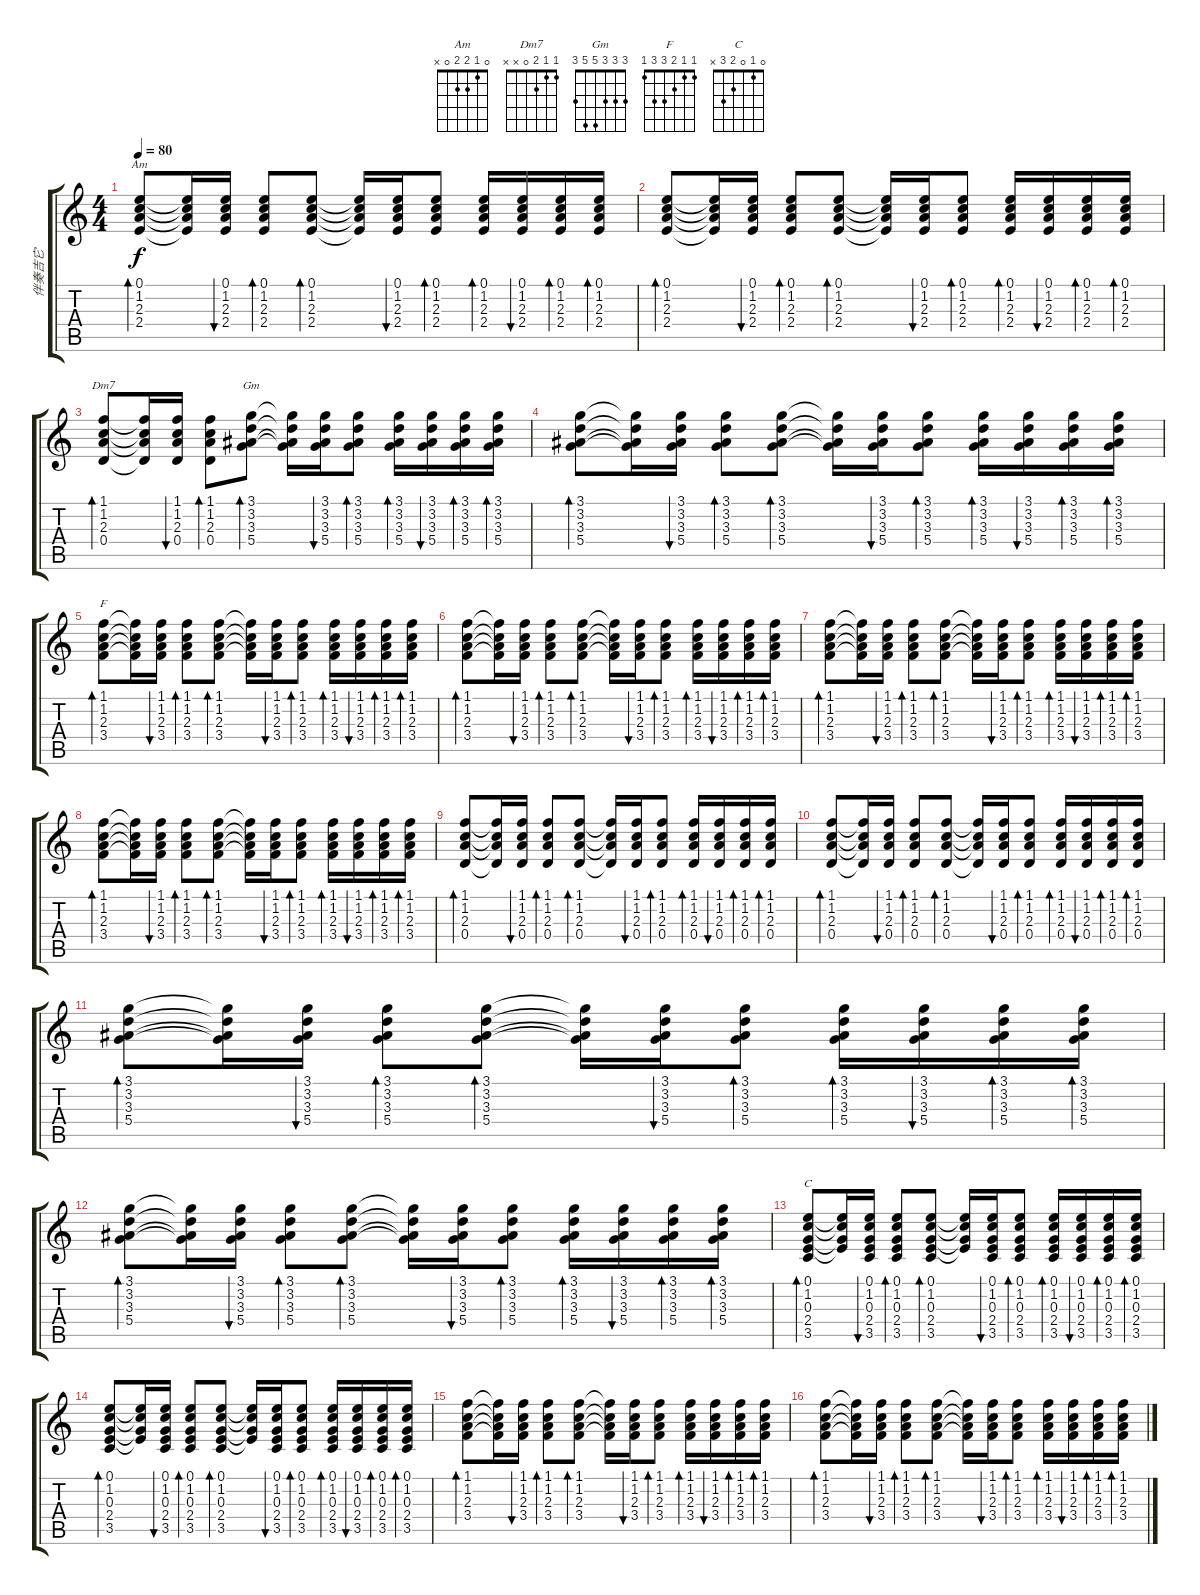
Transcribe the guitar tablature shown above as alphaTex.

\track ("伴奏吉它" "伴奏吉它") {instrument acousticguitarsteel}
\staff {score tabs}
\tuning (E4 B3 G3 D3 A2 E2) {hide}
\chord ("Am" 0 1 2 2 0 x)
\chord ("Dm7" 1 1 2 0 x x)
\chord ("Gm" 3 3 3 5 5 3)
\chord ("F" 1 1 2 3 3 1)
\chord ("C" 0 1 0 2 3 x)
\ts (4 4)
\tempo 80
\clef g2
\ks c
(0.1 1.2 2.3 2.4).8{bd 60 ch "Am" dy f} (0.1{t} 1.2{t} 2.3{t} 2.4{t}).16 (0.1 1.2 2.3 2.4).16{bu 60} (0.1 1.2 2.3 2.4).8{bd 60} (0.1 1.2 2.3 2.4).8{bd 60} (0.1{t} 1.2{t} 2.3{t} 2.4{t}).16 (0.1 1.2 2.3 2.4).16{bu 60} (0.1 1.2 2.3 2.4).8{bd 60} (0.1 1.2 2.3 2.4).16{bd 60} (0.1 1.2 2.3 2.4).16{bu 60} (0.1 1.2 2.3 2.4).16{bd 60} (0.1 1.2 2.3 2.4).16{bd 60} |
(0.1 1.2 2.3 2.4).8{bd 60} (0.1{t} 1.2{t} 2.3{t} 2.4{t}).16 (0.1 1.2 2.3 2.4).16{bu 60} (0.1 1.2 2.3 2.4).8{bd 60} (0.1 1.2 2.3 2.4).8{bd 60} (0.1{t} 1.2{t} 2.3{t} 2.4{t}).16 (0.1 1.2 2.3 2.4).16{bu 60} (0.1 1.2 2.3 2.4).8{bd 60} (0.1 1.2 2.3 2.4).16{bd 60} (0.1 1.2 2.3 2.4).16{bu 60} (0.1 1.2 2.3 2.4).16{bd 60} (0.1 1.2 2.3 2.4).16{bd 60} |
(1.1 1.2 2.3 0.4).8{bd 60 ch "Dm7"} (1.1{t} 1.2{t} 2.3{t} 0.4{t}).16 (1.1 1.2 2.3 0.4).16{bu 60} (1.1 1.2 2.3 0.4).8{bd 60} (3.1 3.2 3.3 5.4).8{bd 60 ch "Gm"} (3.1{t} 3.2{t} 3.3{t} 5.4{t}).16 (3.1 3.2 3.3 5.4).16{bu 60} (3.1 3.2 3.3 5.4).8{bd 60} (3.1 3.2 3.3 5.4).16{bd 60} (3.1 3.2 3.3 5.4).16{bu 60} (3.1 3.2 3.3 5.4).16{bd 60} (3.1 3.2 3.3 5.4).16{bd 60} |
(3.1 3.2 3.3 5.4).8{bd 60} (3.1{t} 3.2{t} 3.3{t} 5.4{t}).16 (3.1 3.2 3.3 5.4).16{bu 60} (3.1 3.2 3.3 5.4).8{bd 60} (3.1 3.2 3.3 5.4).8{bd 60} (3.1{t} 3.2{t} 3.3{t} 5.4{t}).16 (3.1 3.2 3.3 5.4).16{bu 60} (3.1 3.2 3.3 5.4).8{bd 60} (3.1 3.2 3.3 5.4).16{bd 60} (3.1 3.2 3.3 5.4).16{bu 60} (3.1 3.2 3.3 5.4).16{bd 60} (3.1 3.2 3.3 5.4).16{bd 60} |
(1.1 1.2 2.3 3.4).8{bd 60 ch "F"} (1.1{t} 1.2{t} 2.3{t} 3.4{t}).16 (1.1 1.2 2.3 3.4).16{bu 60} (1.1 1.2 2.3 3.4).8{bd 60} (1.1 1.2 2.3 3.4).8{bd 60} (1.1{t} 1.2{t} 2.3{t} 3.4{t}).16 (1.1 1.2 2.3 3.4).16{bu 60} (1.1 1.2 2.3 3.4).8{bd 60} (1.1 1.2 2.3 3.4).16{bd 60} (1.1 1.2 2.3 3.4).16{bu 60} (1.1 1.2 2.3 3.4).16{bd 60} (1.1 1.2 2.3 3.4).16{bd 60} |
(1.1 1.2 2.3 3.4).8{bd 60} (1.1{t} 1.2{t} 2.3{t} 3.4{t}).16 (1.1 1.2 2.3 3.4).16{bu 60} (1.1 1.2 2.3 3.4).8{bd 60} (1.1 1.2 2.3 3.4).8{bd 60} (1.1{t} 1.2{t} 2.3{t} 3.4{t}).16 (1.1 1.2 2.3 3.4).16{bu 60} (1.1 1.2 2.3 3.4).8{bd 60} (1.1 1.2 2.3 3.4).16{bd 60} (1.1 1.2 2.3 3.4).16{bu 60} (1.1 1.2 2.3 3.4).16{bd 60} (1.1 1.2 2.3 3.4).16{bd 60} |
(1.1 1.2 2.3 3.4).8{bd 60} (1.1{t} 1.2{t} 2.3{t} 3.4{t}).16 (1.1 1.2 2.3 3.4).16{bu 60} (1.1 1.2 2.3 3.4).8{bd 60} (1.1 1.2 2.3 3.4).8{bd 60} (1.1{t} 1.2{t} 2.3{t} 3.4{t}).16 (1.1 1.2 2.3 3.4).16{bu 60} (1.1 1.2 2.3 3.4).8{bd 60} (1.1 1.2 2.3 3.4).16{bd 60} (1.1 1.2 2.3 3.4).16{bu 60} (1.1 1.2 2.3 3.4).16{bd 60} (1.1 1.2 2.3 3.4).16{bd 60} |
(1.1 1.2 2.3 3.4).8{bd 60} (1.1{t} 1.2{t} 2.3{t} 3.4{t}).16 (1.1 1.2 2.3 3.4).16{bu 60} (1.1 1.2 2.3 3.4).8{bd 60} (1.1 1.2 2.3 3.4).8{bd 60} (1.1{t} 1.2{t} 2.3{t} 3.4{t}).16 (1.1 1.2 2.3 3.4).16{bu 60} (1.1 1.2 2.3 3.4).8{bd 60} (1.1 1.2 2.3 3.4).16{bd 60} (1.1 1.2 2.3 3.4).16{bu 60} (1.1 1.2 2.3 3.4).16{bd 60} (1.1 1.2 2.3 3.4).16{bd 60} |
(1.1 1.2 2.3 0.4).8{bd 60} (1.1{t} 1.2{t} 2.3{t} 0.4{t}).16 (1.1 1.2 2.3 0.4).16{bu 60} (1.1 1.2 2.3 0.4).8{bd 60} (1.1 1.2 2.3 0.4).8{bd 60} (1.1{t} 1.2{t} 2.3{t} 0.4{t}).16 (1.1 1.2 2.3 0.4).16{bu 60} (1.1 1.2 2.3 0.4).8{bd 60} (1.1 1.2 2.3 0.4).16{bd 60} (1.1 1.2 2.3 0.4).16{bu 60} (1.1 1.2 2.3 0.4).16{bd 60} (1.1 1.2 2.3 0.4).16{bd 60} |
(1.1 1.2 2.3 0.4).8{bd 60} (1.1{t} 1.2{t} 2.3{t} 0.4{t}).16 (1.1 1.2 2.3 0.4).16{bu 60} (1.1 1.2 2.3 0.4).8{bd 60} (1.1 1.2 2.3 0.4).8{bd 60} (1.1{t} 1.2{t} 2.3{t} 0.4{t}).16 (1.1 1.2 2.3 0.4).16{bu 60} (1.1 1.2 2.3 0.4).8{bd 60} (1.1 1.2 2.3 0.4).16{bd 60} (1.1 1.2 2.3 0.4).16{bu 60} (1.1 1.2 2.3 0.4).16{bd 60} (1.1 1.2 2.3 0.4).16{bd 60} |
(3.1 3.2 3.3 5.4).8{bd 60} (3.1{t} 3.2{t} 3.3{t} 5.4{t}).16 (3.1 3.2 3.3 5.4).16{bu 60} (3.1 3.2 3.3 5.4).8{bd 60} (3.1 3.2 3.3 5.4).8{bd 60} (3.1{t} 3.2{t} 3.3{t} 5.4{t}).16 (3.1 3.2 3.3 5.4).16{bu 60} (3.1 3.2 3.3 5.4).8{bd 60} (3.1 3.2 3.3 5.4).16{bd 60} (3.1 3.2 3.3 5.4).16{bu 60} (3.1 3.2 3.3 5.4).16{bd 60} (3.1 3.2 3.3 5.4).16{bd 60} |
(3.1 3.2 3.3 5.4).8{bd 60} (3.1{t} 3.2{t} 3.3{t} 5.4{t}).16 (3.1 3.2 3.3 5.4).16{bu 60} (3.1 3.2 3.3 5.4).8{bd 60} (3.1 3.2 3.3 5.4).8{bd 60} (3.1{t} 3.2{t} 3.3{t} 5.4{t}).16 (3.1 3.2 3.3 5.4).16{bu 60} (3.1 3.2 3.3 5.4).8{bd 60} (3.1 3.2 3.3 5.4).16{bd 60} (3.1 3.2 3.3 5.4).16{bu 60} (3.1 3.2 3.3 5.4).16{bd 60} (3.1 3.2 3.3 5.4).16{bd 60} |
(0.1 1.2 0.3 2.4 3.5).8{bd 60 ch "C"} (0.1{t} 1.2{t} 0.3{t} 2.4{t}).16 (0.1 1.2 0.3 2.4 3.5).16{bu 60} (0.1 1.2 0.3 2.4 3.5).8{bd 60} (0.1 1.2 0.3 2.4 3.5).8{bd 60} (0.1{t} 1.2{t} 0.3{t} 2.4{t}).16 (0.1 1.2 0.3 2.4 3.5).16{bu 60} (0.1 1.2 0.3 2.4 3.5).8{bd 60} (0.1 1.2 0.3 2.4 3.5).16{bd 60} (0.1 1.2 0.3 2.4 3.5).16{bu 60} (0.1 1.2 0.3 2.4 3.5).16{bd 60} (0.1 1.2 0.3 2.4 3.5).16{bd 60} |
(0.1 1.2 0.3 2.4 3.5).8{bd 60} (0.1{t} 1.2{t} 0.3{t} 2.4{t}).16 (0.1 1.2 0.3 2.4 3.5).16{bu 60} (0.1 1.2 0.3 2.4 3.5).8{bd 60} (0.1 1.2 0.3 2.4 3.5).8{bd 60} (0.1{t} 1.2{t} 0.3{t} 2.4{t}).16 (0.1 1.2 0.3 2.4 3.5).16{bu 60} (0.1 1.2 0.3 2.4 3.5).8{bd 60} (0.1 1.2 0.3 2.4 3.5).16{bd 60} (0.1 1.2 0.3 2.4 3.5).16{bu 60} (0.1 1.2 0.3 2.4 3.5).16{bd 60} (0.1 1.2 0.3 2.4 3.5).16{bd 60} |
(1.1 1.2 2.3 3.4).8{bd 60} (1.1{t} 1.2{t} 2.3{t} 3.4{t}).16 (1.1 1.2 2.3 3.4).16{bu 60} (1.1 1.2 2.3 3.4).8{bd 60} (1.1 1.2 2.3 3.4).8{bd 60} (1.1{t} 1.2{t} 2.3{t} 3.4{t}).16 (1.1 1.2 2.3 3.4).16{bu 60} (1.1 1.2 2.3 3.4).8{bd 60} (1.1 1.2 2.3 3.4).16{bd 60} (1.1 1.2 2.3 3.4).16{bu 60} (1.1 1.2 2.3 3.4).16{bd 60} (1.1 1.2 2.3 3.4).16{bd 60} |
(1.1 1.2 2.3 3.4).8{bd 60} (1.1{t} 1.2{t} 2.3{t} 3.4{t}).16 (1.1 1.2 2.3 3.4).16{bu 60} (1.1 1.2 2.3 3.4).8{bd 60} (1.1 1.2 2.3 3.4).8{bd 60} (1.1{t} 1.2{t} 2.3{t} 3.4{t}).16 (1.1 1.2 2.3 3.4).16{bu 60} (1.1 1.2 2.3 3.4).8{bd 60} (1.1 1.2 2.3 3.4).16{bd 60} (1.1 1.2 2.3 3.4).16{bu 60} (1.1 1.2 2.3 3.4).16{bd 60} (1.1 1.2 2.3 3.4).16{bd 60}
